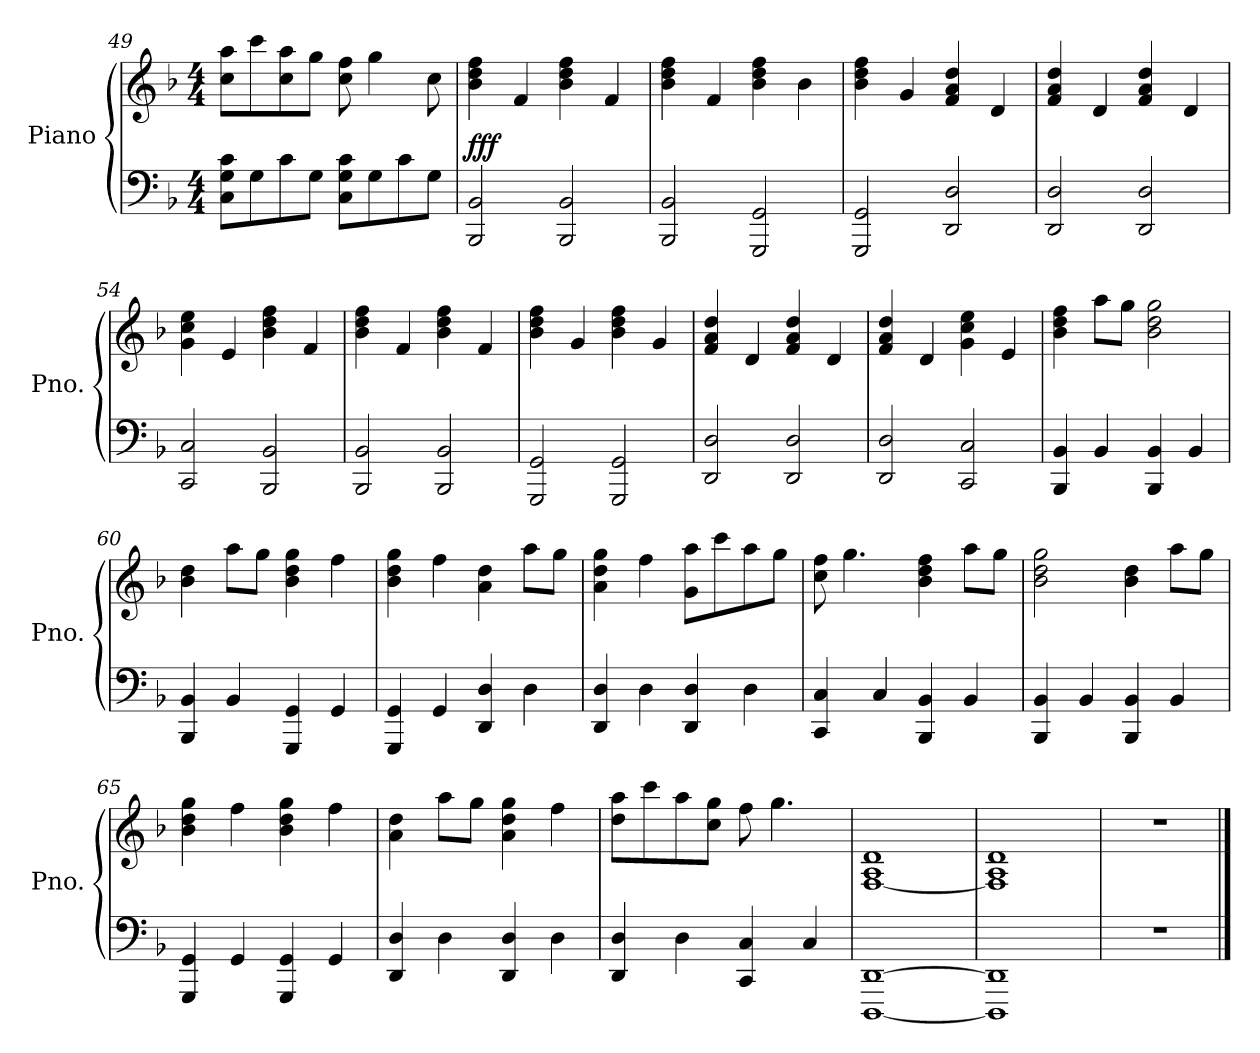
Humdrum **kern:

**kern	**kern	**dynam
*part1	*part1	*part1
*staff2	*staff1	*staff1/2
*I"Piano	*	*
*I'Pno.	*	*
!!LO:LB:g=z
*clefF4	*clefG2	*
*k[b-]	*k[b-]	*
*M4/4	*M4/4	*
=49	=49	=49
8C\ 8G\ 8c\L	8cc\ 8aa\L	.
8G\	8ccc\	.
8c\	8cc\ 8aa\	.
8G\J	8gg\J	.
8C\ 8G\ 8c\L	8cc\ 8ff\	.
8G\	4gg\	.
8c\	.	.
8G\J	8cc\	.
=50	=50	=50
!	!	!LO:DY:a=2
!	!	!LO:DY:n=1:b
2BBB-/ 2BB-/	4b-\ 4dd\ 4ff\	ff f
.	4f/	.
2BBB-/ 2BB-/	4b-\ 4dd\ 4ff\	.
.	4f/	.
=51	=51	=51
2BBB-/ 2BB-/	4b-\ 4dd\ 4ff\	.
.	4f/	.
2GGG/ 2GG/	4b-\ 4dd\ 4ff\	.
.	4b-\	.
=52	=52	=52
2GGG/ 2GG/	4b-\ 4dd\ 4ff\	.
.	4g/	.
2DD/ 2D/	4f/ 4a/ 4dd/	.
.	4d/	.
=53	=53	=53
2DD/ 2D/	4f/ 4a/ 4dd/	.
.	4d/	.
2DD/ 2D/	4f/ 4a/ 4dd/	.
.	4d/	.
=54	=54	=54
2CC/ 2C/	4g\ 4cc\ 4ee\	.
.	4e/	.
2BBB-/ 2BB-/	4b-\ 4dd\ 4ff\	.
.	4f/	.
=55	=55	=55
2BBB-/ 2BB-/	4b-\ 4dd\ 4ff\	.
.	4f/	.
2BBB-/ 2BB-/	4b-\ 4dd\ 4ff\	.
.	4f/	.
=56	=56	=56
2GGG/ 2GG/	4b-\ 4dd\ 4ff\	.
.	4g/	.
2GGG/ 2GG/	4b-\ 4dd\ 4ff\	.
.	4g/	.
!!LO:LB:g=z
=57	=57	=57
2DD/ 2D/	4f/ 4a/ 4dd/	.
.	4d/	.
2DD/ 2D/	4f/ 4a/ 4dd/	.
.	4d/	.
=58	=58	=58
2DD/ 2D/	4f/ 4a/ 4dd/	.
.	4d/	.
2CC/ 2C/	4g\ 4cc\ 4ee\	.
.	4e/	.
=59	=59	=59
4BBB-/ 4BB-/	4b-\ 4dd\ 4ff\	.
4BB-/	8aa\L	.
.	8gg\J	.
4BBB-/ 4BB-/	2b-\ 2dd\ 2gg\	.
4BB-/	.	.
=60	=60	=60
4BBB-/ 4BB-/	4b-\ 4dd\	.
4BB-/	8aa\L	.
.	8gg\J	.
4GGG/ 4GG/	4b-\ 4dd\ 4gg\	.
4GG/	4ff\	.
=61	=61	=61
4GGG/ 4GG/	4b-\ 4dd\ 4gg\	.
4GG/	4ff\	.
4DD/ 4D/	4a\ 4dd\	.
4D\	8aa\L	.
.	8gg\J	.
=62	=62	=62
4DD/ 4D/	4a\ 4dd\ 4gg\	.
4D\	4ff\	.
4DD/ 4D/	8g\ 8aa\L	.
.	8ccc\	.
4D\	8aa\	.
.	8gg\J	.
=63	=63	=63
4CC/ 4C/	8cc\ 8ff\	.
.	4.gg\	.
4C/	.	.
4BBB-/ 4BB-/	4b-\ 4dd\ 4ff\	.
4BB-/	8aa\L	.
.	8gg\J	.
!!LO:LB:g=z
=64	=64	=64
4BBB-/ 4BB-/	2b-\ 2dd\ 2gg\	.
4BB-/	.	.
4BBB-/ 4BB-/	4b-\ 4dd\	.
4BB-/	8aa\L	.
.	8gg\J	.
=65	=65	=65
4GGG/ 4GG/	4b-\ 4dd\ 4gg\	.
4GG/	4ff\	.
4GGG/ 4GG/	4b-\ 4dd\ 4gg\	.
4GG/	4ff\	.
=66	=66	=66
4DD/ 4D/	4a\ 4dd\	.
4D\	8aa\L	.
.	8gg\J	.
4DD/ 4D/	4a\ 4dd\ 4gg\	.
4D\	4ff\	.
=67	=67	=67
4DD/ 4D/	8dd\ 8aa\L	.
.	8ccc\	.
4D\	8aa\	.
.	8cc\ 8gg\J	.
4CC/ 4C/	8ff\	.
.	4.gg\	.
4C/	.	.
=68	=68	=68
[1DDD [1DD	[1F 1A 1d	.
=69	=69	=69
1DDD] 1DD]	1F] 1A 1d	.
=70	=70	=70
1r	1r	.
==	==	==
*-	*-	*-
